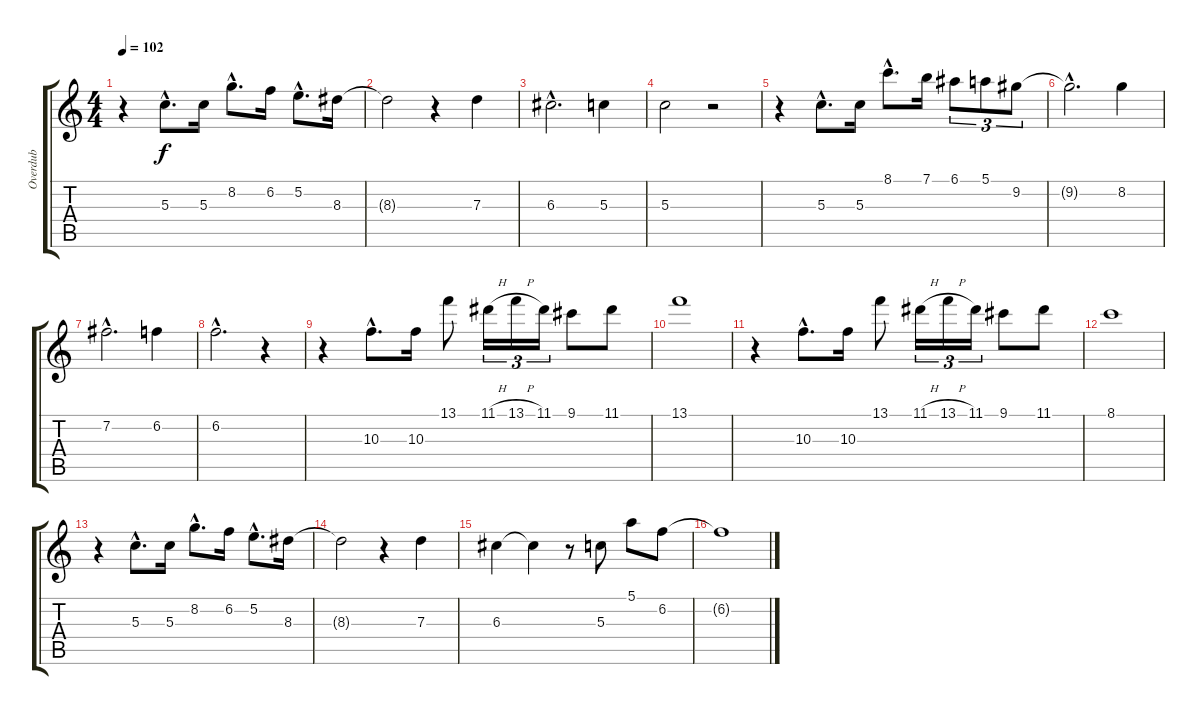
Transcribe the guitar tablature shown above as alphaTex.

\track ("Overdub" "Overdub") {instrument electricbasspick}
\staff {score tabs}
\tuning (E4 B3 G3 D3 A2 E2) {hide}
\ts (4 4)
\tempo 102
\clef g2
\ks c
r.4{dy f} 5.3{hac}.8{d} 5.3.16 8.2{hac}.8{d} 6.2.16 5.2{hac}.8{d} 8.3.16 |
8.3{t}.2 r.4 7.3.4 |
6.3{hac}.2{d} 5.3.4 |
5.3.2 r.2 |
r.4 5.3{hac}.8{d} 5.3.16 8.1{hac}.8{d} 7.1.16 6.1.8{tu (3 2)} 5.1.8{tu (3 2)} 9.2.8{tu (3 2)} |
9.2{hac t}.2{d} 8.2.4 |
7.2{hac}.2{d} 6.2.4 |
6.2{hac}.2{d} r.4 |
r.4 10.3{hac}.8{d} 10.3.16 13.1.8 11.1{h}.16{tu (3 2)} 13.1{h}.16{tu (3 2)} 11.1.16{tu (3 2)} 9.1.8 11.1.8 |
13.1.1 |
r.4 10.3{hac}.8{d} 10.3.16 13.1.8 11.1{h}.16{tu (3 2)} 13.1{h}.16{tu (3 2)} 11.1.16{tu (3 2)} 9.1.8 11.1.8 |
8.1.1 |
r.4 5.3{hac}.8{d} 5.3.16 8.2{hac}.8{d} 6.2.16 5.2{hac}.8{d} 8.3.16 |
8.3{t}.2 r.4 7.3.4 |
6.3.4 6.3{t}.4 r.8 5.3.8 5.1.8 6.2.8 |
6.2{t}.1
